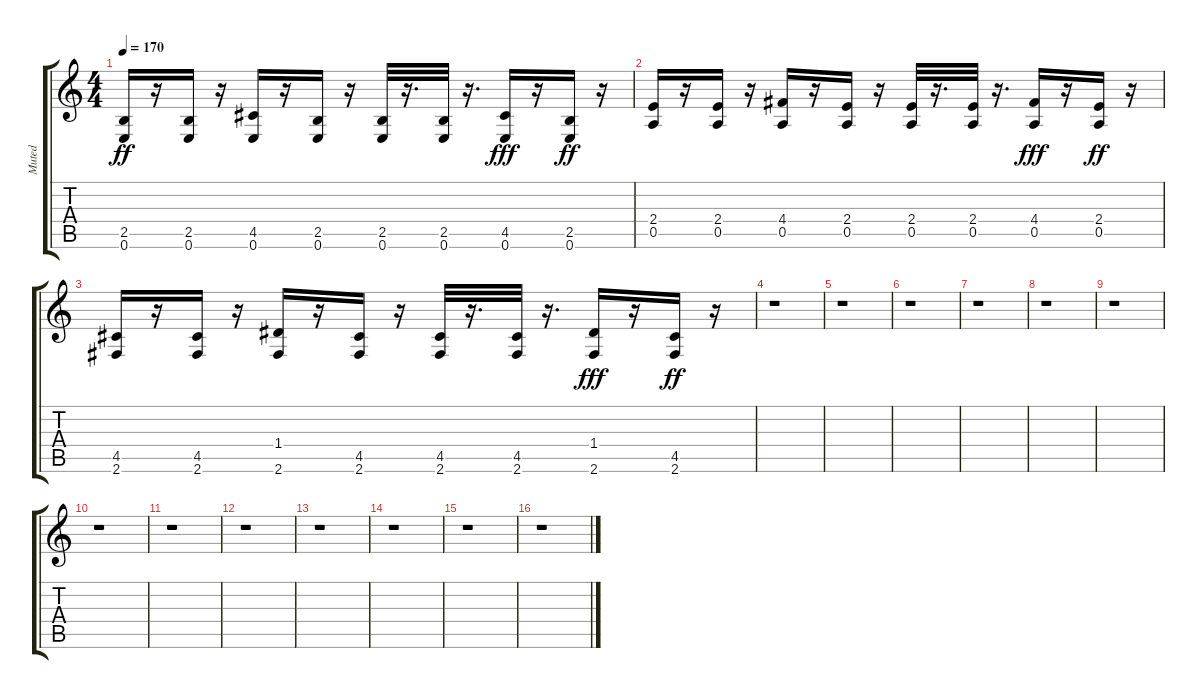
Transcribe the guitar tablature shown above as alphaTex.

\track ("Muted" "Muted") {instrument acousticguitarsteel}
\staff {score tabs}
\tuning (E4 B3 G3 D3 A2 E2) {hide}
\ts (4 4)
\tempo 170
\clef g2
\ks c
(2.5 0.6).16{dy ff} r.16 (2.5 0.6).16 r.16 (4.5 0.6).16 r.16 (2.5 0.6).16 r.16 (2.5 0.6).32 r.16{d} (2.5 0.6).32 r.16{d} (4.5 0.6).16{dy fff} r.16 (2.5 0.6).16{dy ff} r.16 |
(2.4 0.5).16 r.16 (2.4 0.5).16 r.16 (4.4 0.5).16 r.16 (2.4 0.5).16 r.16 (2.4 0.5).32 r.16{d} (2.4 0.5).32 r.16{d} (4.4 0.5).16{dy fff} r.16 (2.4 0.5).16{dy ff} r.16 |
(4.5 2.6).16 r.16 (4.5 2.6).16 r.16 (1.4 2.6).16 r.16 (4.5 2.6).16 r.16 (4.5 2.6).32 r.16{d} (4.5 2.6).32 r.16{d} (1.4 2.6).16{dy fff} r.16 (4.5 2.6).16{dy ff} r.16 |
r.1 |
r.1 |
r.1 |
r.1 |
r.1 |
r.1 |
r.1 |
r.1 |
r.1 |
r.1 |
r.1 |
r.1 |
r.1
